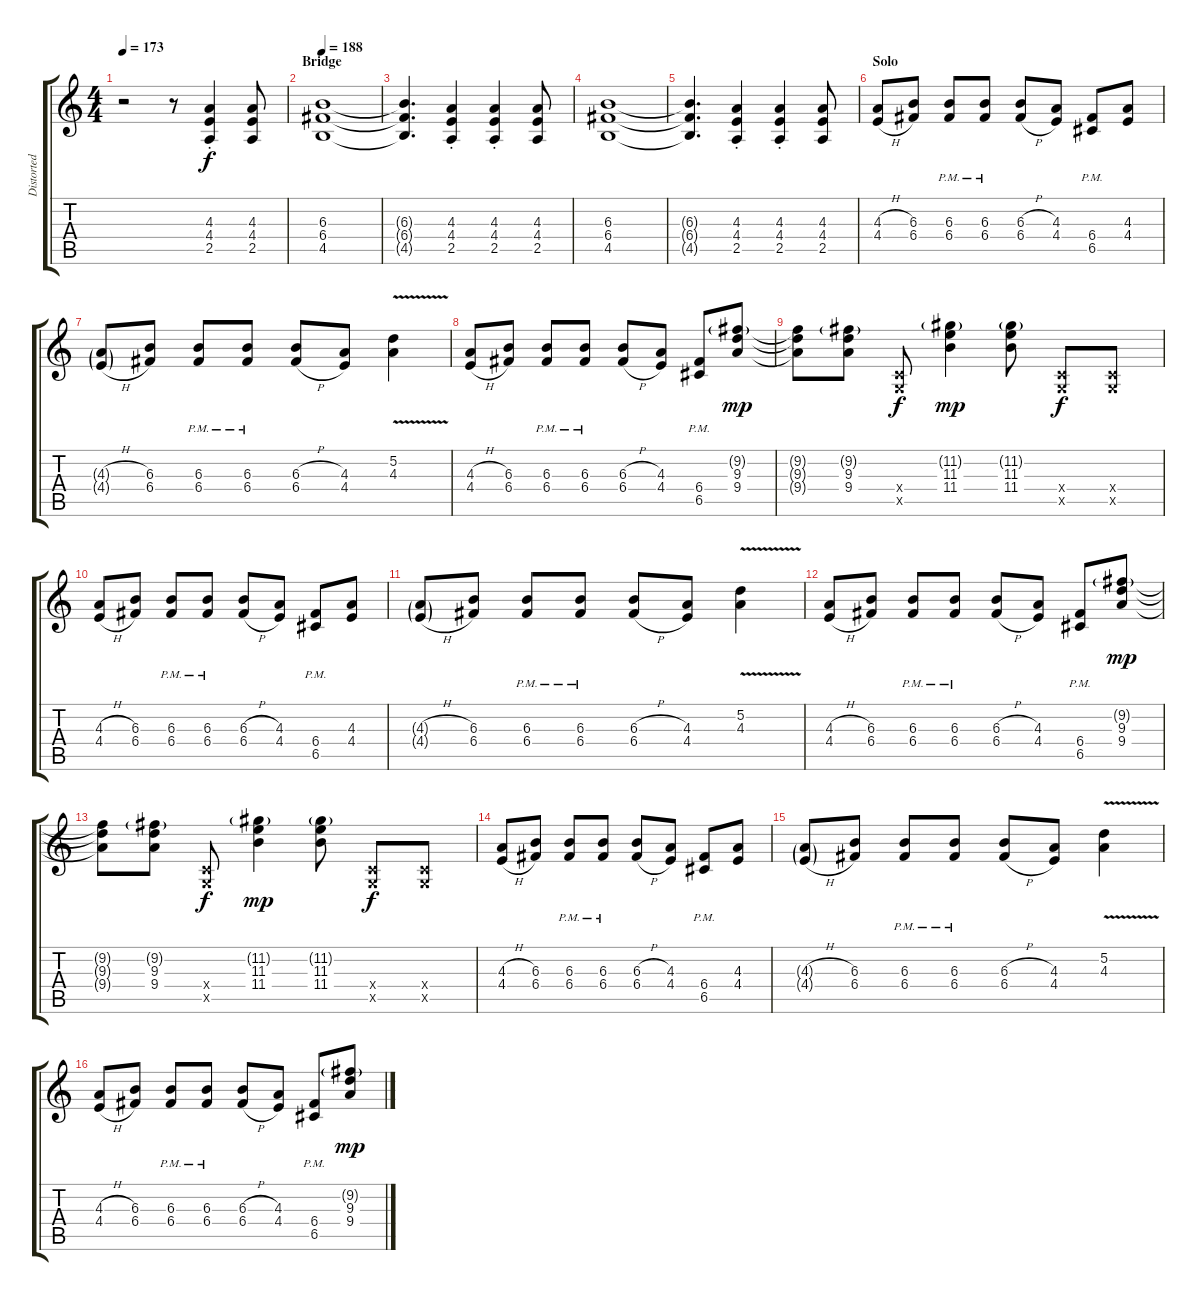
\track ("Distorted Rhythm Guitar (R)" "Distorted ") {instrument distortionguitar}
\staff {score tabs}
\tuning (D4 A3 F3 C3 G2 D2) {hide}
\ts (4 4)
\tempo 173
\clef g2
\ks c
r.2{dy ppp} r.8 (4.3{st} 4.4{st} 2.5{st}).4{dy f} (4.3 4.4 2.5).8 |
\section ("" "Bridge")
\tempo 188
(6.3 6.4 4.5).1 |
(6.3{t} 6.4{t} 4.5{t}).4{d} (4.3{st} 4.4{st} 2.5{st}).4 (4.3{st} 4.4{st} 2.5{st}).4 (4.3 4.4 2.5).8 |
(6.3 6.4 4.5).1 |
(6.3{t} 6.4{t} 4.5{t}).4{d} (4.3{st} 4.4{st} 2.5{st}).4 (4.3{st} 4.4{st} 2.5{st}).4 (4.3 4.4 2.5).8 |
\section ("" "Solo")
(4.3{h} 4.4{h}).8 (6.3 6.4).8 (6.3{pm} 6.4{pm}).8 (6.3{pm} 6.4{pm}).8 (6.3{h} 6.4{h}).8 (4.3 4.4).8 (6.4{pm} 6.5{pm}).8 (4.3 4.4).8 |
(4.3{h g} 4.4{h g}).8 (6.3 6.4).8 (6.3{pm} 6.4{pm}).8 (6.3{pm} 6.4{pm}).8 (6.3{h} 6.4{h}).8 (4.3 4.4).8 (5.2{v} 4.3{v}).4 |
(4.3{h} 4.4{h}).8 (6.3 6.4).8 (6.3{pm} 6.4{pm}).8 (6.3{pm} 6.4{pm}).8 (6.3{h} 6.4{h}).8 (4.3 4.4).8 (6.4{pm} 6.5{pm}).8 (9.2{g} 9.3 9.4).8{dy mp} |
(9.2{t} 9.3{t} 9.4{t}).8 (9.2{g} 9.3 9.4).8 (0.4{x} 0.5{x}).8{dy f} (11.2{g} 11.3 11.4).4{dy mp} (11.2{g} 11.3 11.4).8 (0.4{x} 0.5{x}).8{dy f} (0.4{x} 0.5{x}).8 |
(4.3{h} 4.4{h}).8 (6.3 6.4).8 (6.3{pm} 6.4{pm}).8 (6.3{pm} 6.4{pm}).8 (6.3{h} 6.4{h}).8 (4.3 4.4).8 (6.4{pm} 6.5{pm}).8 (4.3 4.4).8 |
(4.3{h g} 4.4{h g}).8 (6.3 6.4).8 (6.3{pm} 6.4{pm}).8 (6.3{pm} 6.4{pm}).8 (6.3{h} 6.4{h}).8 (4.3 4.4).8 (5.2{v} 4.3{v}).4 |
(4.3{h} 4.4{h}).8 (6.3 6.4).8 (6.3{pm} 6.4{pm}).8 (6.3{pm} 6.4{pm}).8 (6.3{h} 6.4{h}).8 (4.3 4.4).8 (6.4{pm} 6.5{pm}).8 (9.2{g} 9.3 9.4).8{dy mp} |
(9.2{t} 9.3{t} 9.4{t}).8 (9.2{g} 9.3 9.4).8 (0.4{x} 0.5{x}).8{dy f} (11.2{g} 11.3 11.4).4{dy mp} (11.2{g} 11.3 11.4).8 (0.4{x} 0.5{x}).8{dy f} (0.4{x} 0.5{x}).8 |
(4.3{h} 4.4{h}).8 (6.3 6.4).8 (6.3{pm} 6.4{pm}).8 (6.3{pm} 6.4{pm}).8 (6.3{h} 6.4{h}).8 (4.3 4.4).8 (6.4{pm} 6.5{pm}).8 (4.3 4.4).8 |
(4.3{h g} 4.4{h g}).8 (6.3 6.4).8 (6.3{pm} 6.4{pm}).8 (6.3{pm} 6.4{pm}).8 (6.3{h} 6.4{h}).8 (4.3 4.4).8 (5.2{v} 4.3{v}).4 |
(4.3{h} 4.4{h}).8 (6.3 6.4).8 (6.3{pm} 6.4{pm}).8 (6.3{pm} 6.4{pm}).8 (6.3{h} 6.4{h}).8 (4.3 4.4).8 (6.4{pm} 6.5{pm}).8 (9.2{g} 9.3 9.4).8{dy mp}
